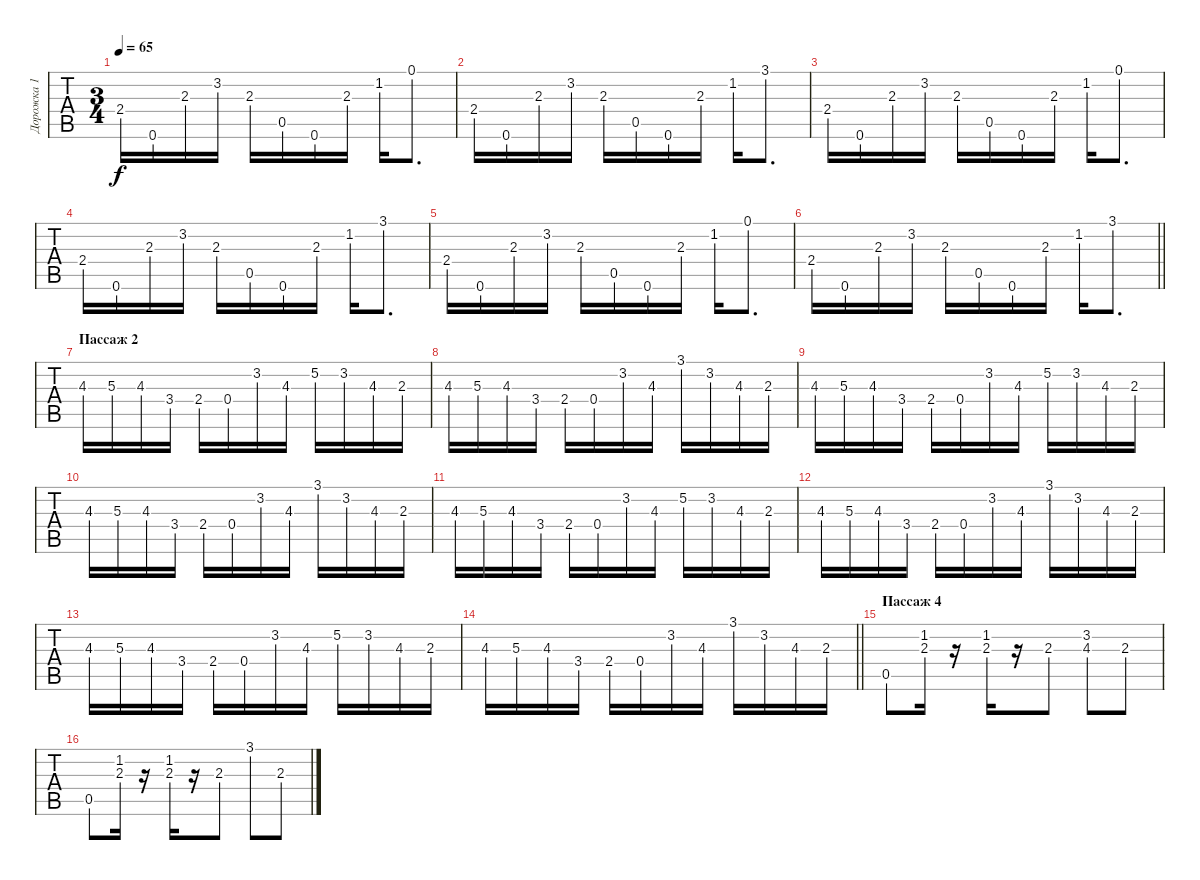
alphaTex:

\track ("Дорожка 1" "Дорожка 1") {instrument acousticguitarsteel}
\staff {tabs}
\tuning (E4 B3 G3 D3 A2 E2) {hide}
\ts (3 4)
\tempo 65
\clef g2
\ks c
2.4.16{dy f} 0.6.16 2.3.16 3.2.16 2.3.16 0.5.16 0.6.16 2.3.16 1.2.16 0.1.8{d} |
2.4.16 0.6.16 2.3.16 3.2.16 2.3.16 0.5.16 0.6.16 2.3.16 1.2.16 3.1.8{d} |
2.4.16 0.6.16 2.3.16 3.2.16 2.3.16 0.5.16 0.6.16 2.3.16 1.2.16 0.1.8{d} |
2.4.16 0.6.16 2.3.16 3.2.16 2.3.16 0.5.16 0.6.16 2.3.16 1.2.16 3.1.8{d} |
2.4.16 0.6.16 2.3.16 3.2.16 2.3.16 0.5.16 0.6.16 2.3.16 1.2.16 0.1.8{d} |
\barLineRight lightlight
2.4.16 0.6.16 2.3.16 3.2.16 2.3.16 0.5.16 0.6.16 2.3.16 1.2.16 3.1.8{d} |
\section ("" "Пассаж 2")
4.3.16 5.3.16 4.3.16 3.4.16 2.4.16 0.4.16 3.2.16 4.3.16 5.2.16 3.2.16 4.3.16 2.3.16 |
4.3.16 5.3.16 4.3.16 3.4.16 2.4.16 0.4.16 3.2.16 4.3.16 3.1.16 3.2.16 4.3.16 2.3.16 |
4.3.16 5.3.16 4.3.16 3.4.16 2.4.16 0.4.16 3.2.16 4.3.16 5.2.16 3.2.16 4.3.16 2.3.16 |
4.3.16 5.3.16 4.3.16 3.4.16 2.4.16 0.4.16 3.2.16 4.3.16 3.1.16 3.2.16 4.3.16 2.3.16 |
4.3.16 5.3.16 4.3.16 3.4.16 2.4.16 0.4.16 3.2.16 4.3.16 5.2.16 3.2.16 4.3.16 2.3.16 |
4.3.16 5.3.16 4.3.16 3.4.16 2.4.16 0.4.16 3.2.16 4.3.16 3.1.16 3.2.16 4.3.16 2.3.16 |
4.3.16 5.3.16 4.3.16 3.4.16 2.4.16 0.4.16 3.2.16 4.3.16 5.2.16 3.2.16 4.3.16 2.3.16 |
\barLineRight lightlight
4.3.16 5.3.16 4.3.16 3.4.16 2.4.16 0.4.16 3.2.16 4.3.16 3.1.16 3.2.16 4.3.16 2.3.16 |
\section ("" "Пассаж 4")
0.5.8 (1.2 2.3).16 r.16 (1.2 2.3).16 r.16 2.3.8 (3.2 4.3).8 2.3.8 |
0.5.8 (1.2 2.3).16 r.16 (1.2 2.3).16 r.16 2.3.8 3.1.8 2.3.8
